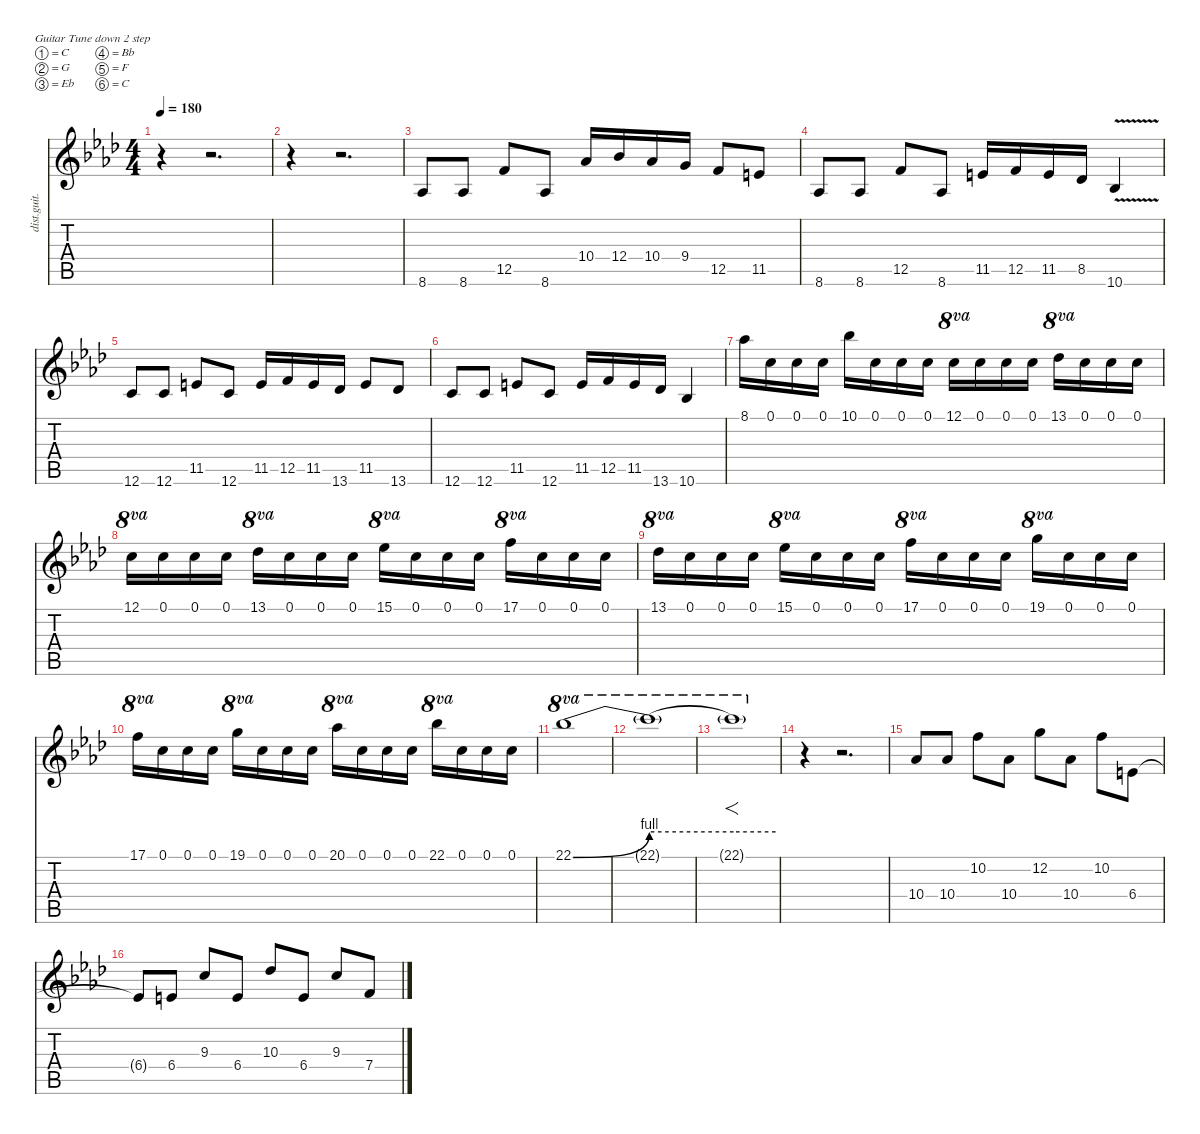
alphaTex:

\defaultSystemsLayout 4
\hideDynamics
\bracketExtendMode nobrackets
\track ("Sam" "dist.guit.") {instrument distortionguitar}
\staff {score tabs}
\tuning (C4 G3 Eb3 Bb2 F2 C2)
\ts (4 4)
\tempo 180
\clef g2
\ks fminor
r.4{dy f beam Down} r.2{d beam Down} |
r.4{beam Down} r.2{d beam Down} |
8.6{acc b}.8{dy mf beam Up} 8.6{acc b}.8{beam Up} 12.5{acc forcenatural}.8{beam Up} 8.6{acc b}.8{beam Up} 10.4{acc b}.16{beam Up} 12.4{acc b}.16{beam Up} 10.4{acc b}.16{beam Up} 9.4{acc forcenatural}.16{beam Up} 12.5{acc forcenatural}.8{beam Up} 11.5{acc forcenatural}.8{beam Up} |
8.6{acc b}.8{beam Up} 8.6{acc b}.8{beam Up} 12.5{acc forcenatural}.8{beam Up} 8.6{acc b}.8{beam Up} 11.5{acc forcenatural}.16{beam Up} 12.5{acc forcenatural}.16{beam Up} 11.5{acc forcenatural}.16{beam Up} 8.5{acc b}.16{beam Up} 10.6{v acc b}.4{beam Up} |
12.6{acc forcenatural}.8{beam Up} 12.6{acc forcenatural}.8{beam Up} 11.5{acc forcenatural}.8{beam Up} 12.6{acc forcenatural}.8{beam Up} 11.5{acc forcenatural}.16{beam Up} 12.5{acc forcenatural}.16{beam Up} 11.5{acc forcenatural}.16{beam Up} 13.6{acc b}.16{beam Up} 11.5{acc forcenatural}.8{beam Up} 13.6{acc b}.8{beam Up} |
12.6{acc forcenatural}.8{beam Up} 12.6{acc forcenatural}.8{beam Up} 11.5{acc forcenatural}.8{beam Up} 12.6{acc forcenatural}.8{beam Up} 11.5{acc forcenatural}.16{beam Up} 12.5{acc forcenatural}.16{beam Up} 11.5{acc forcenatural}.16{beam Up} 13.6{acc b}.16{beam Up} 10.6{acc b}.4{beam Up} |
8.1{acc b}.16{dy f beam Down} 0.1{acc forcenatural}.16{beam Down} 0.1{acc forcenatural}.16{beam Down} 0.1{acc forcenatural}.16{beam Down} 10.1{acc b}.16{beam Down} 0.1{acc forcenatural}.16{beam Down} 0.1{acc forcenatural}.16{beam Down} 0.1{acc forcenatural}.16{beam Down} 12.1{acc forcenatural}.16{ot 8va beam Down} 0.1{acc forcenatural}.16{beam Down} 0.1{acc forcenatural}.16{beam Down} 0.1{acc forcenatural}.16{beam Down} 13.1{acc b}.16{ot 8va beam Down} 0.1{acc forcenatural}.16{beam Down} 0.1{acc forcenatural}.16{beam Down} 0.1{acc forcenatural}.16{beam Down} |
12.1{acc forcenatural}.16{ot 8va beam Down} 0.1{acc forcenatural}.16{beam Down} 0.1{acc forcenatural}.16{beam Down} 0.1{acc forcenatural}.16{beam Down} 13.1{acc b}.16{ot 8va beam Down} 0.1{acc forcenatural}.16{beam Down} 0.1{acc forcenatural}.16{beam Down} 0.1{acc forcenatural}.16{beam Down} 15.1{acc b}.16{ot 8va beam Down} 0.1{acc forcenatural}.16{beam Down} 0.1{acc forcenatural}.16{beam Down} 0.1{acc forcenatural}.16{beam Down} 17.1{acc forcenatural}.16{ot 8va beam Down} 0.1{acc forcenatural}.16{beam Down} 0.1{acc forcenatural}.16{beam Down} 0.1{acc forcenatural}.16{beam Down} |
13.1{acc b}.16{ot 8va beam Down} 0.1{acc forcenatural}.16{beam Down} 0.1{acc forcenatural}.16{beam Down} 0.1{acc forcenatural}.16{beam Down} 15.1{acc b}.16{ot 8va beam Down} 0.1{acc forcenatural}.16{beam Down} 0.1{acc forcenatural}.16{beam Down} 0.1{acc forcenatural}.16{beam Down} 17.1{acc forcenatural}.16{ot 8va beam Down} 0.1{acc forcenatural}.16{beam Down} 0.1{acc forcenatural}.16{beam Down} 0.1{acc forcenatural}.16{beam Down} 19.1{acc forcenatural}.16{ot 8va beam Down} 0.1{acc forcenatural}.16{beam Down} 0.1{acc forcenatural}.16{beam Down} 0.1{acc forcenatural}.16{beam Down} |
17.1{acc forcenatural}.16{ot 8va beam Down} 0.1{acc forcenatural}.16{beam Down} 0.1{acc forcenatural}.16{beam Down} 0.1{acc forcenatural}.16{beam Down} 19.1{acc forcenatural}.16{ot 8va beam Down} 0.1{acc forcenatural}.16{beam Down} 0.1{acc forcenatural}.16{beam Down} 0.1{acc forcenatural}.16{beam Down} 20.1{acc b}.16{ot 8va beam Down} 0.1{acc forcenatural}.16{beam Down} 0.1{acc forcenatural}.16{beam Down} 0.1{acc forcenatural}.16{beam Down} 22.1{acc b}.16{ot 8va beam Down} 0.1{acc forcenatural}.16{beam Down} 0.1{acc forcenatural}.16{beam Down} 0.1{acc forcenatural}.16{beam Down} |
22.1{be (bend 0 0 60 4) acc b}.1{ot 8va beam Down} |
22.1{be (hold 0 4 60 4) t}.1{ot 8va beam Down} |
22.1{be (hold 0 4 60 4) t}.1{f ot 8va beam Down} |
r.4{beam Down} r.2{d beam Down} |
10.4{acc b}.8{dy mf beam Up} 10.4{acc b}.8{beam Up} 10.2{acc forcenatural}.8{beam Down} 10.4{acc b}.8{beam Down} 12.2{acc forcenatural}.8{beam Down} 10.4{acc b}.8{dy f beam Down} 10.2{acc forcenatural}.8{beam Down} 6.4{acc forcenatural}.8{beam Down} |
6.4{t acc forcenatural}.8{beam Up} 6.4{acc forcenatural}.8{beam Up} 9.3{acc forcenatural}.8{beam Up} 6.4{acc forcenatural}.8{beam Up} 10.3{acc b}.8{beam Up} 6.4{acc forcenatural}.8{beam Up} 9.3{acc forcenatural}.8{beam Up} 7.4{acc forcenatural}.8{beam Up}
